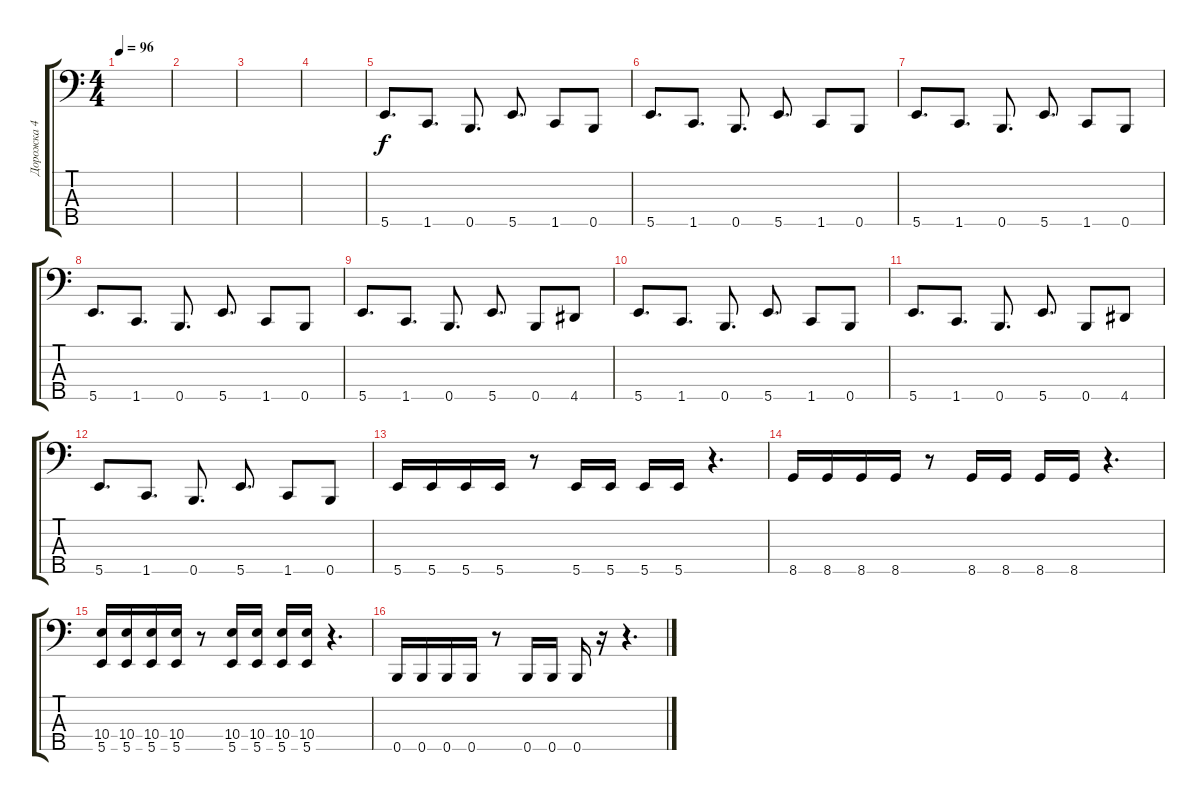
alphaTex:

\track ("Дорожка 4" "Дорожка 4") {instrument slapbass2}
\staff {score tabs}
\tuning (A2 E2 B1 Gb1 B0) {hide}
\ts (4 4)
\tempo 96
\clef f4
\ks c
|
|
|
|
5.5.8{d} 1.5.8{d} 0.5.8{d} 5.5.8{d} 1.5.8 0.5.8 |
5.5.8{d} 1.5.8{d} 0.5.8{d} 5.5.8{d} 1.5.8 0.5.8 |
5.5.8{d} 1.5.8{d} 0.5.8{d} 5.5.8{d} 1.5.8 0.5.8 |
5.5.8{d} 1.5.8{d} 0.5.8{d} 5.5.8{d} 1.5.8 0.5.8 |
5.5.8{d} 1.5.8{d} 0.5.8{d} 5.5.8{d} 0.5.8 4.5.8 |
5.5.8{d} 1.5.8{d} 0.5.8{d} 5.5.8{d} 1.5.8 0.5.8 |
5.5.8{d} 1.5.8{d} 0.5.8{d} 5.5.8{d} 0.5.8 4.5.8 |
5.5.8{d} 1.5.8{d} 0.5.8{d} 5.5.8{d} 1.5.8 0.5.8 |
5.5.16 5.5.16 5.5.16 5.5.16 r.8 5.5.16 5.5.16 5.5.16 5.5.16 r.4{d} |
8.5.16 8.5.16 8.5.16 8.5.16 r.8 8.5.16 8.5.16 8.5.16 8.5.16 r.4{d} |
(10.4 5.5).16 (10.4 5.5).16 (10.4 5.5).16 (10.4 5.5).16 r.8 (10.4 5.5).16 (10.4 5.5).16 (10.4 5.5).16 (10.4 5.5).16 r.4{d} |
0.5.16 0.5.16 0.5.16 0.5.16 r.8 0.5.16 0.5.16 0.5.16 r.16 r.4{d}
